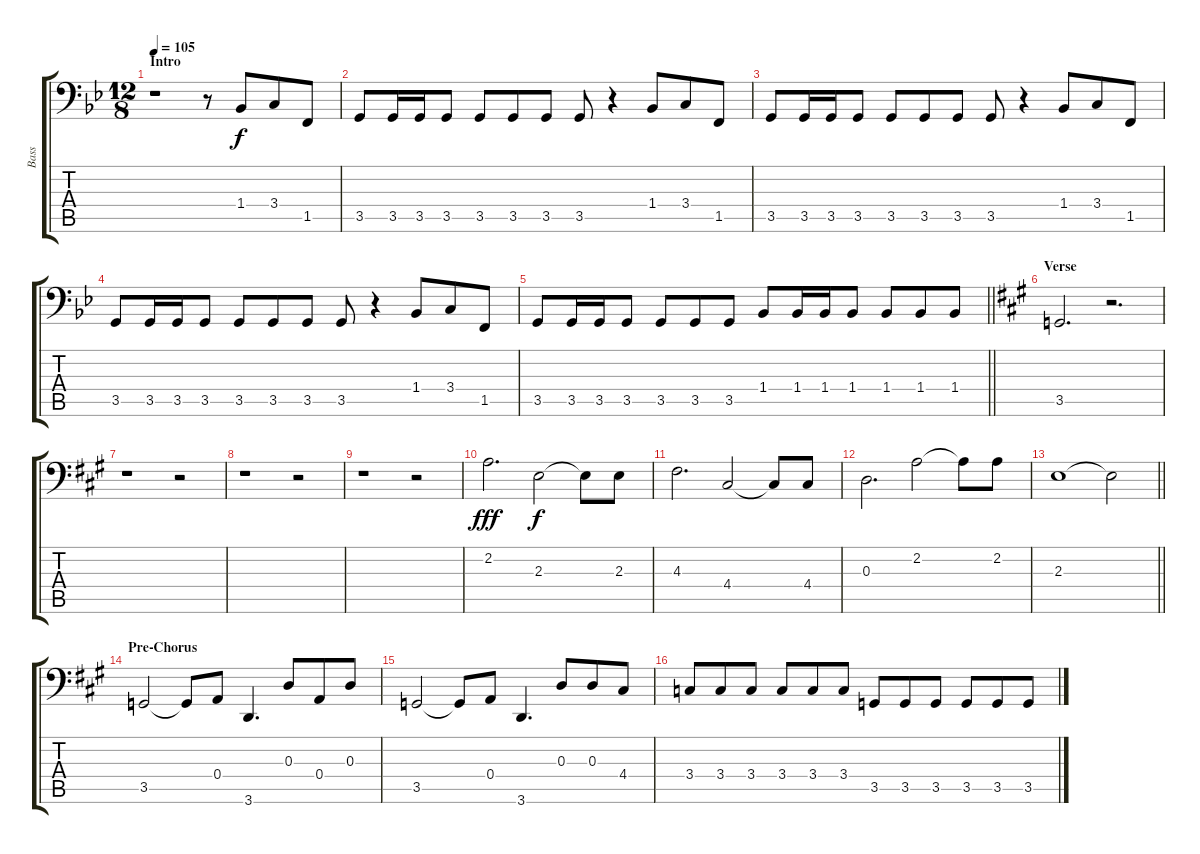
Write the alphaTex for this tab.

\track ("Bass" "Bass") {instrument electricbassfinger}
\staff {score tabs}
\tuning (C3 G2 D2 A1 E1 B0) {hide}
\ts (12 8)
\section ("" "Intro")
\tempo 105
\clef f4
\ks bb
r.1{dy f instrument electricbassfinger} r.8 1.4.8 3.4.8 1.5.8 |
3.5.8 3.5.16 3.5.16 3.5.8 3.5.8 3.5.8 3.5.8 3.5.8 r.4 1.4.8 3.4.8 1.5.8 |
3.5.8 3.5.16 3.5.16 3.5.8 3.5.8 3.5.8 3.5.8 3.5.8 r.4 1.4.8 3.4.8 1.5.8 |
3.5.8 3.5.16 3.5.16 3.5.8 3.5.8 3.5.8 3.5.8 3.5.8 r.4 1.4.8 3.4.8 1.5.8 |
\barLineRight lightlight
3.5.8 3.5.16 3.5.16 3.5.8 3.5.8 3.5.8 3.5.8 1.4.8 1.4.16 1.4.16 1.4.8 1.4.8 1.4.8 1.4.8 |
\section ("" "Verse")
\ks a
3.5.2{d} r.2{d} |
r.1 r.2 |
r.1 r.2 |
r.1 r.2 |
2.2.2{d dy fff} 2.3.2{dy f} 2.3{t}.8 2.3.8 |
4.3.2{d} 4.4.2 4.4{t}.8 4.4.8 |
0.3.2{d} 2.2.2 2.2{t}.8 2.2.8 |
\barLineRight lightlight
2.3.1 2.3{t}.2 |
\section ("" "Pre-Chorus")
3.5.2 3.5{t}.8 0.4.8 3.6.4{d} 0.3.8 0.4.8 0.3.8 |
3.5.2 3.5{t}.8 0.4.8 3.6.4{d} 0.3.8 0.3.8 4.4.8 |
3.4.8 3.4.8 3.4.8 3.4.8 3.4.8 3.4.8 3.5.8 3.5.8 3.5.8 3.5.8 3.5.8 3.5.8
